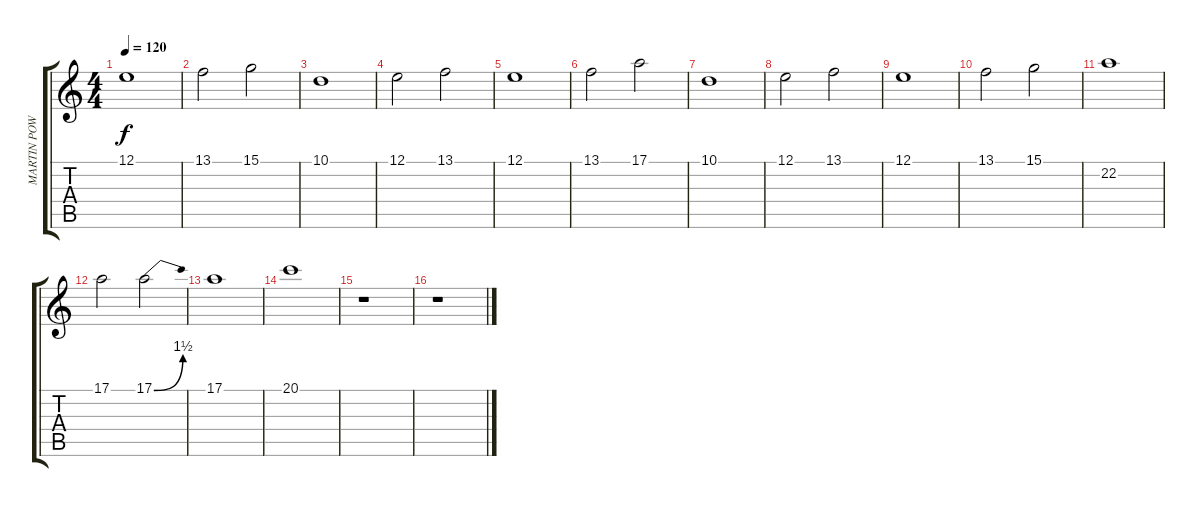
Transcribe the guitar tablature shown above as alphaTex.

\track ("MARTIN POWELL" "MARTIN POW") {instrument cello}
\staff {score tabs}
\tuning (E4 B3 G3 D3 A2 E2) {hide}
\ts (4 4)
\tempo 120
\clef g2
\ks c
12.1.1{dy f} |
13.1.2 15.1.2 |
10.1.1 |
12.1.2 13.1.2 |
12.1.1 |
13.1.2 17.1.2 |
10.1.1 |
12.1.2 13.1.2 |
12.1.1 |
13.1.2 15.1.2 |
22.2.1 |
17.1.2 17.1{be (bend 0 0 60 6)}.2 |
17.1.1 |
20.1.1 |
r.1 |
r.1
